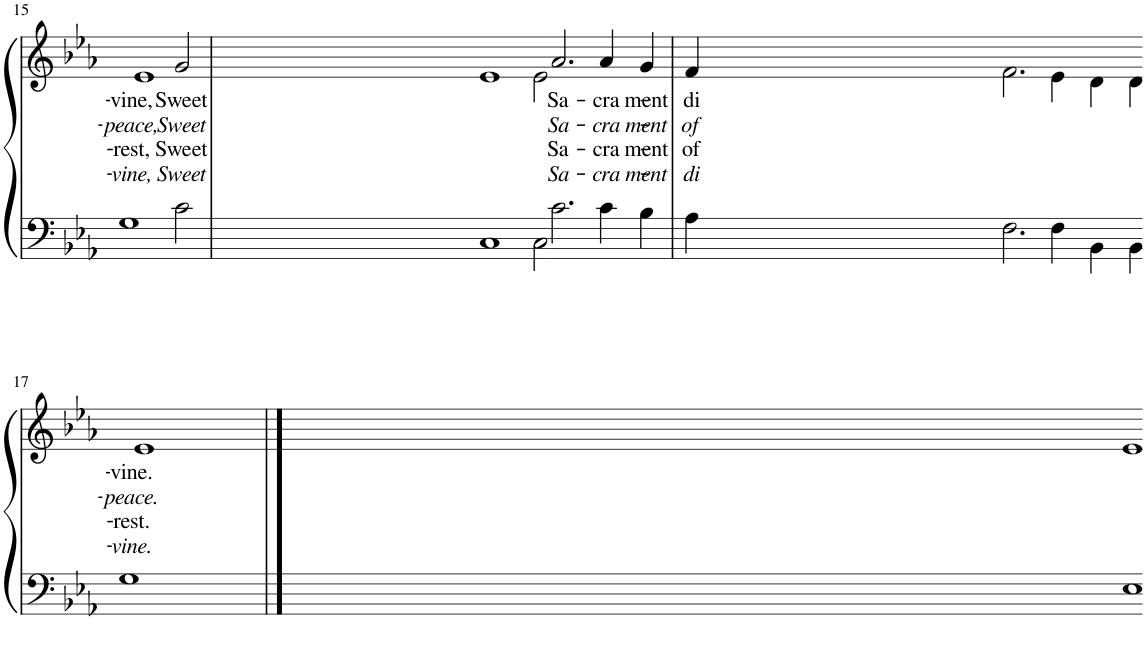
**kern	**kern	**text	**text	**text	**text
*part1	*part1	*part1	*part1	*part1	*part1
*staff2	*staff1	*staff1	*staff1	*staff1	*staff1
*I"Organ	*	*	*	*	*
!!LO:PB:g=z
*clefF4	*clefG2	*	*	*	*
*k[b-e-a-]	*k[b-e-a-]	*	*	*	*
=15	=15	=15	=15	=15	=15
*^	*	*	*	*	*
!	!	!	!LO:LY:b	!LO:LY:b	!LO:LY:b	!LO:LY:b
*	*	*^	*	*	*	*
1G	2%7ryy	1e-	2%7ryy	-vine,	peace,	rest,	-vine,
!	!	!	!	!LO:LY:b	!LO:LY:b	!LO:LY:b	!LO:LY:b
2c\	.	2g/	.	Sweet	Sweet	Sweet	Sweet
1ryy	.	1ryy	.	.	.	.	.
1ryy	.	1ryy	.	.	.	.	.
*v	*v	*	*	*	*	*	*
*	*v	*v	*	*	*	*
1ryy	1ryy	.	.	.	.
2%7ryy	2%7ryy	.	.	.	.
*^	*^	*	*	*	*
.	1C	.	1e-	.	.	.	.
.	2C\	.	2e-\	.	.	.	.
=16	=16	=16	=16	=16	=16	=16	=16
!	!	!	!	!LO:LY:b	!LO:LY:b	!LO:LY:b	!LO:LY:b
2.c\	1%7ryy	2.a-/	1%7ryy	Sa-	Sa-	Sa-	Sa-
!	!	!	!	!LO:LY:b	!LO:LY:b	!LO:LY:b	!LO:LY:b
4c\	.	4a-/	.	-cra-	-cra-	-cra-	-cra-
!	!	!	!	!LO:LY:b	!LO:LY:b	!LO:LY:b	!LO:LY:b
4B-\	.	4g/	.	-ment	-ment	-ment	-ment
!	!	!	!	!LO:LY:b	!LO:LY:b	!LO:LY:b	!LO:LY:b
4A-\	.	4f/	.	di-	of	of	di-
1%7ryy	.	1%7ryy	.	.	.	.	.
.	2.F\	.	2.f\	.	.	.	.
.	4F\	.	4e-\	.	.	.	.
.	4BB-\	.	4d\	.	.	.	.
.	4BB-\	.	4d\	.	.	.	.
!!LO:LB:g=z	!!
=17	=17	=17	=17	=17	=17	=17	=17
!	!	!	!	!LO:LY:b	!LO:LY:b	!LO:LY:b	!LO:LY:b
1G	2%15ryy	1e-	2%15ryy	-vine.	peace.	rest.	-vine.
2%15ryy	.	2%15ryy	.	.	.	.	.
.	1E-	.	1e-	.	.	.	.
*v	*v	*	*	*	*	*	*
*	*v	*v	*	*	*	*
==	==	==	==	==	==
*-	*-	*-	*-	*-	*-
